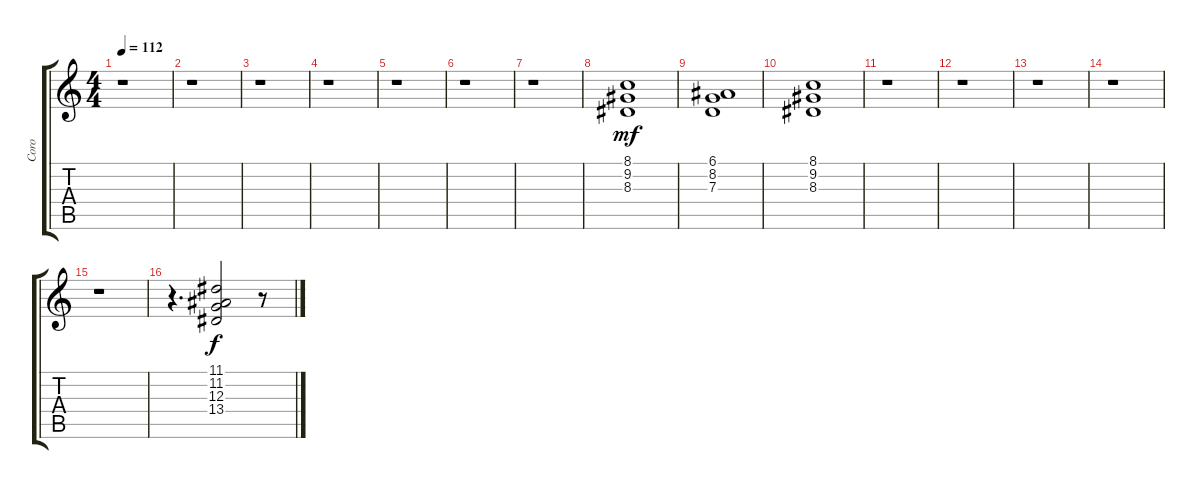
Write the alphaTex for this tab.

\track ("Coro" "Coro") {instrument choiraahs}
\staff {score tabs}
\tuning (E4 B3 G3 D3 A2 E2) {hide}
\ts (4 4)
\tempo 112
\clef g2
\ks c
r.1{dy f} |
r.1 |
r.1 |
r.1 |
r.1 |
r.1 |
r.1 |
(8.1 9.2 8.3).1{dy mf} |
(6.1 8.2 7.3).1 |
(8.1 9.2 8.3).1 |
r.1 |
r.1 |
r.1 |
r.1 |
r.1 |
r.4{d} (11.1 11.2 12.3 13.4).2{dy f} r.8
